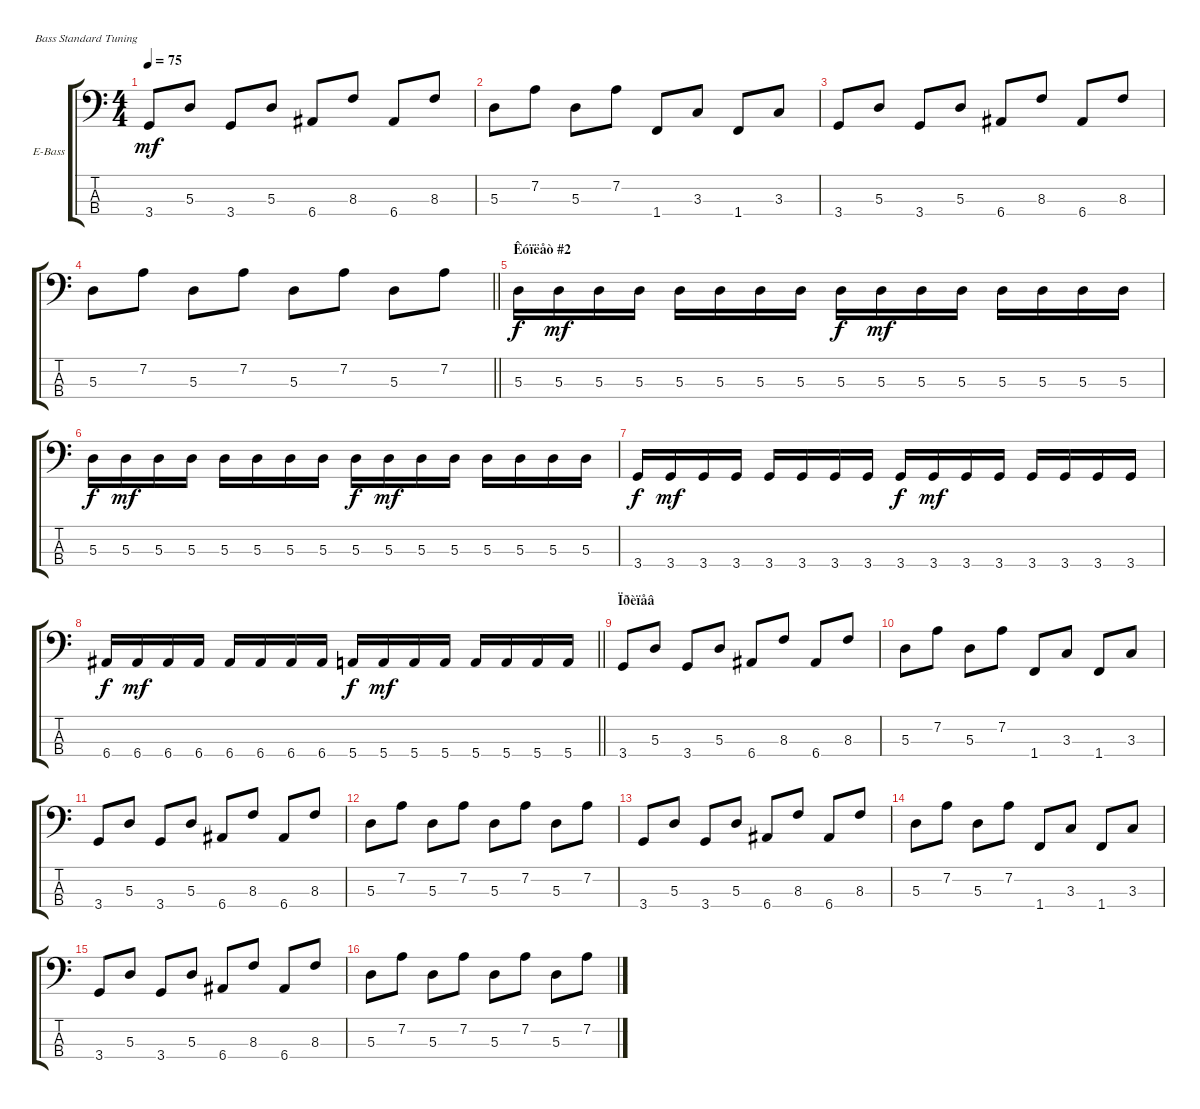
\bracketExtendMode groupsimilarinstruments
\firstSystemTrackNameOrientation horizontal
\otherSystemsTrackNameOrientation horizontal
\track ("Electric Bass" "E-Bass") {instrument electricbassfinger}
\staff {score tabs}
\tuning (G2 D2 A1 E1)
\ts (4 4)
\tempo 75
\clef f4
\scale
0.333333
\ks c
3.4.8{dy mf} 5.3.8 3.4.8 5.3.8 6.4.8 8.3.8 6.4.8 8.3.8 |
\scale
0.333333 5.3.8 7.2.8 5.3.8 7.2.8 1.4.8 3.3.8 1.4.8 3.3.8 |
\scale
0.333333 3.4.8 5.3.8 3.4.8 5.3.8 6.4.8 8.3.8 6.4.8 8.3.8 |
\scale
0.333333
\barLineRight lightlight
5.3.8 7.2.8 5.3.8 7.2.8 5.3.8 7.2.8 5.3.8 7.2.8 |
\section ("" "Êóïëåò #2")
\scale
0.333333 5.3.16{dy f} 5.3.16{dy mf} 5.3.16 5.3.16 5.3.16 5.3.16 5.3.16 5.3.16 5.3.16{dy f} 5.3.16{dy mf} 5.3.16 5.3.16 5.3.16 5.3.16 5.3.16 5.3.16 |
\scale
0.333333 5.3.16{dy f} 5.3.16{dy mf} 5.3.16 5.3.16 5.3.16 5.3.16 5.3.16 5.3.16 5.3.16{dy f} 5.3.16{dy mf} 5.3.16 5.3.16 5.3.16 5.3.16 5.3.16 5.3.16 |
\scale
0.333333 3.4.16{dy f} 3.4.16{dy mf} 3.4.16 3.4.16 3.4.16 3.4.16 3.4.16 3.4.16 3.4.16{dy f} 3.4.16{dy mf} 3.4.16 3.4.16 3.4.16 3.4.16 3.4.16 3.4.16 |
\scale
0.333333
\barLineRight lightlight
6.4.16{dy f} 6.4.16{dy mf} 6.4.16 6.4.16 6.4.16 6.4.16 6.4.16 6.4.16 5.4.16{dy f} 5.4.16{dy mf} 5.4.16 5.4.16 5.4.16 5.4.16 5.4.16 5.4.16 |
\section ("" "Ïðèïåâ")
\scale
0.333333 3.4.8 5.3.8 3.4.8 5.3.8 6.4.8 8.3.8 6.4.8 8.3.8 |
\scale
0.333333 5.3.8 7.2.8 5.3.8 7.2.8 1.4.8 3.3.8 1.4.8 3.3.8 |
\scale
0.333333 3.4.8 5.3.8 3.4.8 5.3.8 6.4.8 8.3.8 6.4.8 8.3.8 |
\scale
0.333333 5.3.8 7.2.8 5.3.8 7.2.8 5.3.8 7.2.8 5.3.8 7.2.8 |
\scale
0.333333 3.4.8 5.3.8 3.4.8 5.3.8 6.4.8 8.3.8 6.4.8 8.3.8 |
\scale
0.333333 5.3.8 7.2.8 5.3.8 7.2.8 1.4.8 3.3.8 1.4.8 3.3.8 |
\scale
0.333333 3.4.8 5.3.8 3.4.8 5.3.8 6.4.8 8.3.8 6.4.8 8.3.8 |
\scale
0.333333 5.3.8 7.2.8 5.3.8 7.2.8 5.3.8 7.2.8 5.3.8 7.2.8
